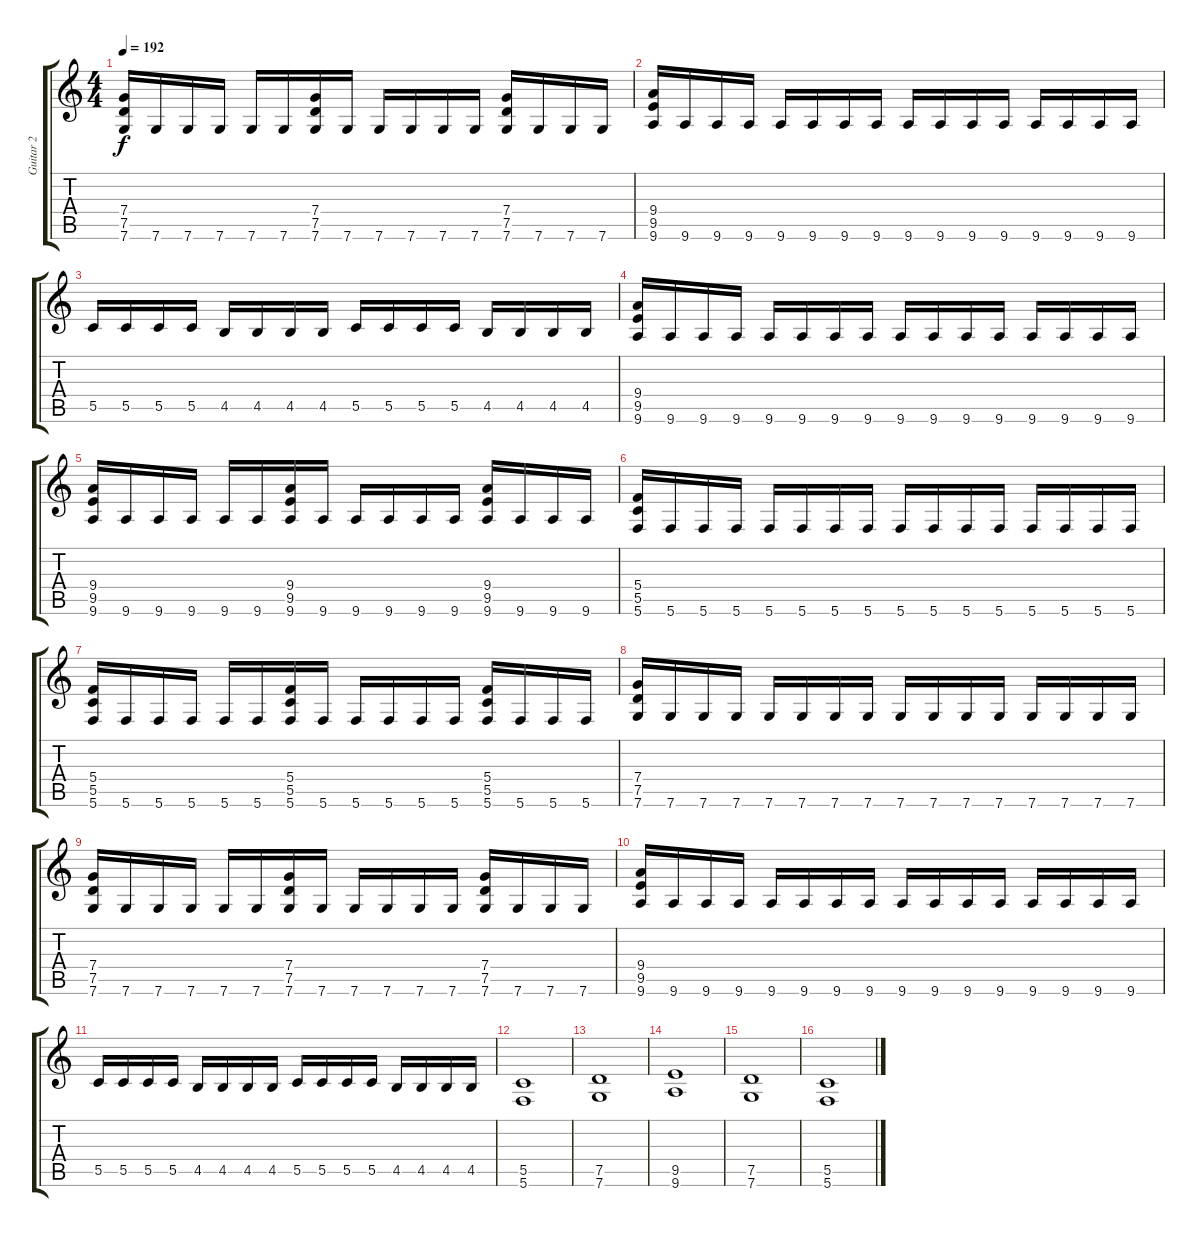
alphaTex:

\track ("Guitar 2" "Guitar 2") {instrument distortionguitar}
\staff {score tabs}
\tuning (D4 A3 F3 C3 G2 C2) {hide}
\ts (4 4)
\tempo 192
\clef g2
\ks c
(7.4 7.5 7.6).16{dy f} 7.6.16 7.6.16 7.6.16 7.6.16 7.6.16 (7.4 7.5 7.6).16 7.6.16 7.6.16 7.6.16 7.6.16 7.6.16 (7.4 7.5 7.6).16 7.6.16 7.6.16 7.6.16 |
(9.4 9.5 9.6).16 9.6.16 9.6.16 9.6.16 9.6.16 9.6.16 9.6.16 9.6.16 9.6.16 9.6.16 9.6.16 9.6.16 9.6.16 9.6.16 9.6.16 9.6.16 |
5.5.16 5.5.16 5.5.16 5.5.16 4.5.16 4.5.16 4.5.16 4.5.16 5.5.16 5.5.16 5.5.16 5.5.16 4.5.16 4.5.16 4.5.16 4.5.16 |
(9.4 9.5 9.6).16 9.6.16 9.6.16 9.6.16 9.6.16 9.6.16 9.6.16 9.6.16 9.6.16 9.6.16 9.6.16 9.6.16 9.6.16 9.6.16 9.6.16 9.6.16 |
(9.4 9.5 9.6).16 9.6.16 9.6.16 9.6.16 9.6.16 9.6.16 (9.4 9.5 9.6).16 9.6.16 9.6.16 9.6.16 9.6.16 9.6.16 (9.4 9.5 9.6).16 9.6.16 9.6.16 9.6.16 |
(5.4 5.5 5.6).16 5.6.16 5.6.16 5.6.16 5.6.16 5.6.16 5.6.16 5.6.16 5.6.16 5.6.16 5.6.16 5.6.16 5.6.16 5.6.16 5.6.16 5.6.16 |
(5.4 5.5 5.6).16 5.6.16 5.6.16 5.6.16 5.6.16 5.6.16 (5.4 5.5 5.6).16 5.6.16 5.6.16 5.6.16 5.6.16 5.6.16 (5.4 5.5 5.6).16 5.6.16 5.6.16 5.6.16 |
(7.4 7.5 7.6).16 7.6.16 7.6.16 7.6.16 7.6.16 7.6.16 7.6.16 7.6.16 7.6.16 7.6.16 7.6.16 7.6.16 7.6.16 7.6.16 7.6.16 7.6.16 |
(7.4 7.5 7.6).16 7.6.16 7.6.16 7.6.16 7.6.16 7.6.16 (7.4 7.5 7.6).16 7.6.16 7.6.16 7.6.16 7.6.16 7.6.16 (7.4 7.5 7.6).16 7.6.16 7.6.16 7.6.16 |
(9.4 9.5 9.6).16 9.6.16 9.6.16 9.6.16 9.6.16 9.6.16 9.6.16 9.6.16 9.6.16 9.6.16 9.6.16 9.6.16 9.6.16 9.6.16 9.6.16 9.6.16 |
5.5.16 5.5.16 5.5.16 5.5.16 4.5.16 4.5.16 4.5.16 4.5.16 5.5.16 5.5.16 5.5.16 5.5.16 4.5.16 4.5.16 4.5.16 4.5.16 |
(5.5 5.6).1 |
(7.5 7.6).1 |
(9.5 9.6).1 |
(7.5 7.6).1 |
(5.5 5.6).1
